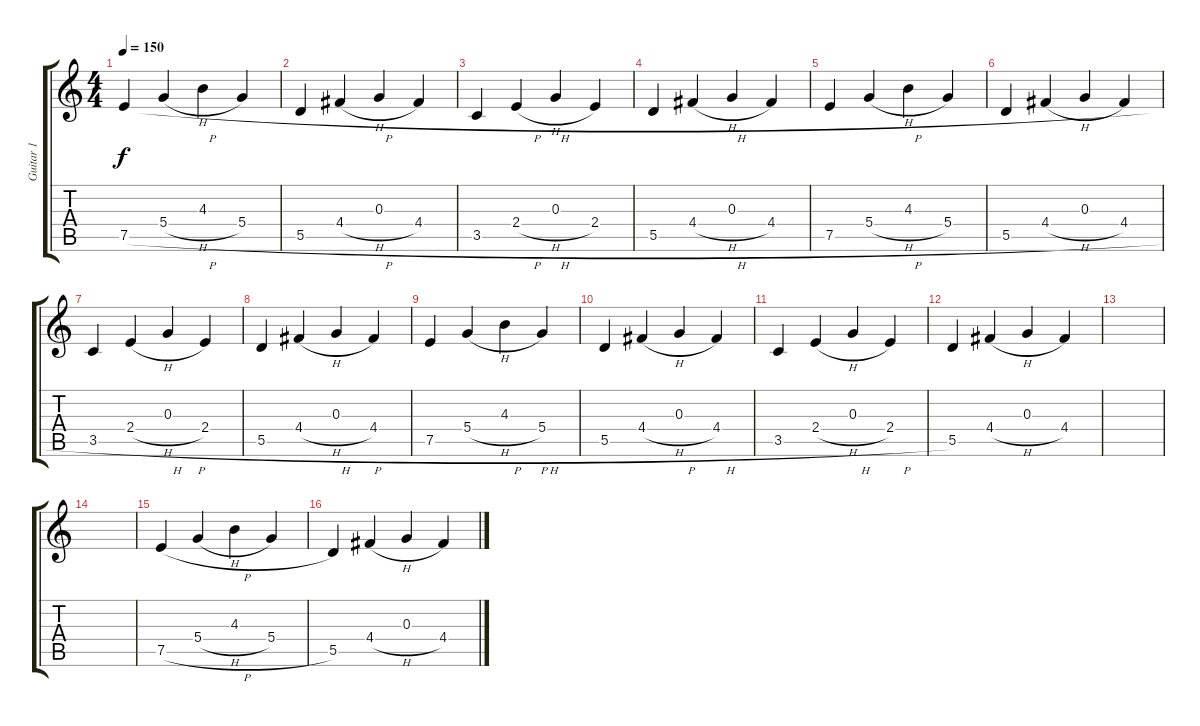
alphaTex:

\track ("Guitar 1" "Guitar 1") {instrument electricguitarmuted}
\staff {score tabs}
\tuning (E4 B3 G3 D3 A2 E2) {hide}
\ts (4 4)
\tempo 150
\clef g2
\ks c
7.5{h}.4{dy f} 5.4{h}.4 4.3.4 5.4.4 |
5.5{h}.4 4.4{h}.4 0.3.4 4.4.4 |
3.5{h}.4 2.4{h}.4 0.3.4 2.4.4 |
5.5{h}.4 4.4{h}.4 0.3.4 4.4.4 |
7.5{h}.4 5.4{h}.4 4.3.4 5.4.4 |
5.5{h}.4 4.4{h}.4 0.3.4 4.4.4 |
3.5{h}.4 2.4{h}.4 0.3.4 2.4.4 |
5.5{h}.4 4.4{h}.4 0.3.4 4.4.4 |
7.5{h}.4 5.4{h}.4 4.3.4 5.4.4 |
5.5{h}.4 4.4{h}.4 0.3.4 4.4.4 |
3.5{h}.4 2.4{h}.4 0.3.4 2.4.4 |
5.5.4 4.4{h}.4 0.3.4 4.4.4 |
|
|
7.5{h}.4 5.4{h}.4 4.3.4 5.4.4 |
5.5{h}.4 4.4{h}.4 0.3.4 4.4.4
